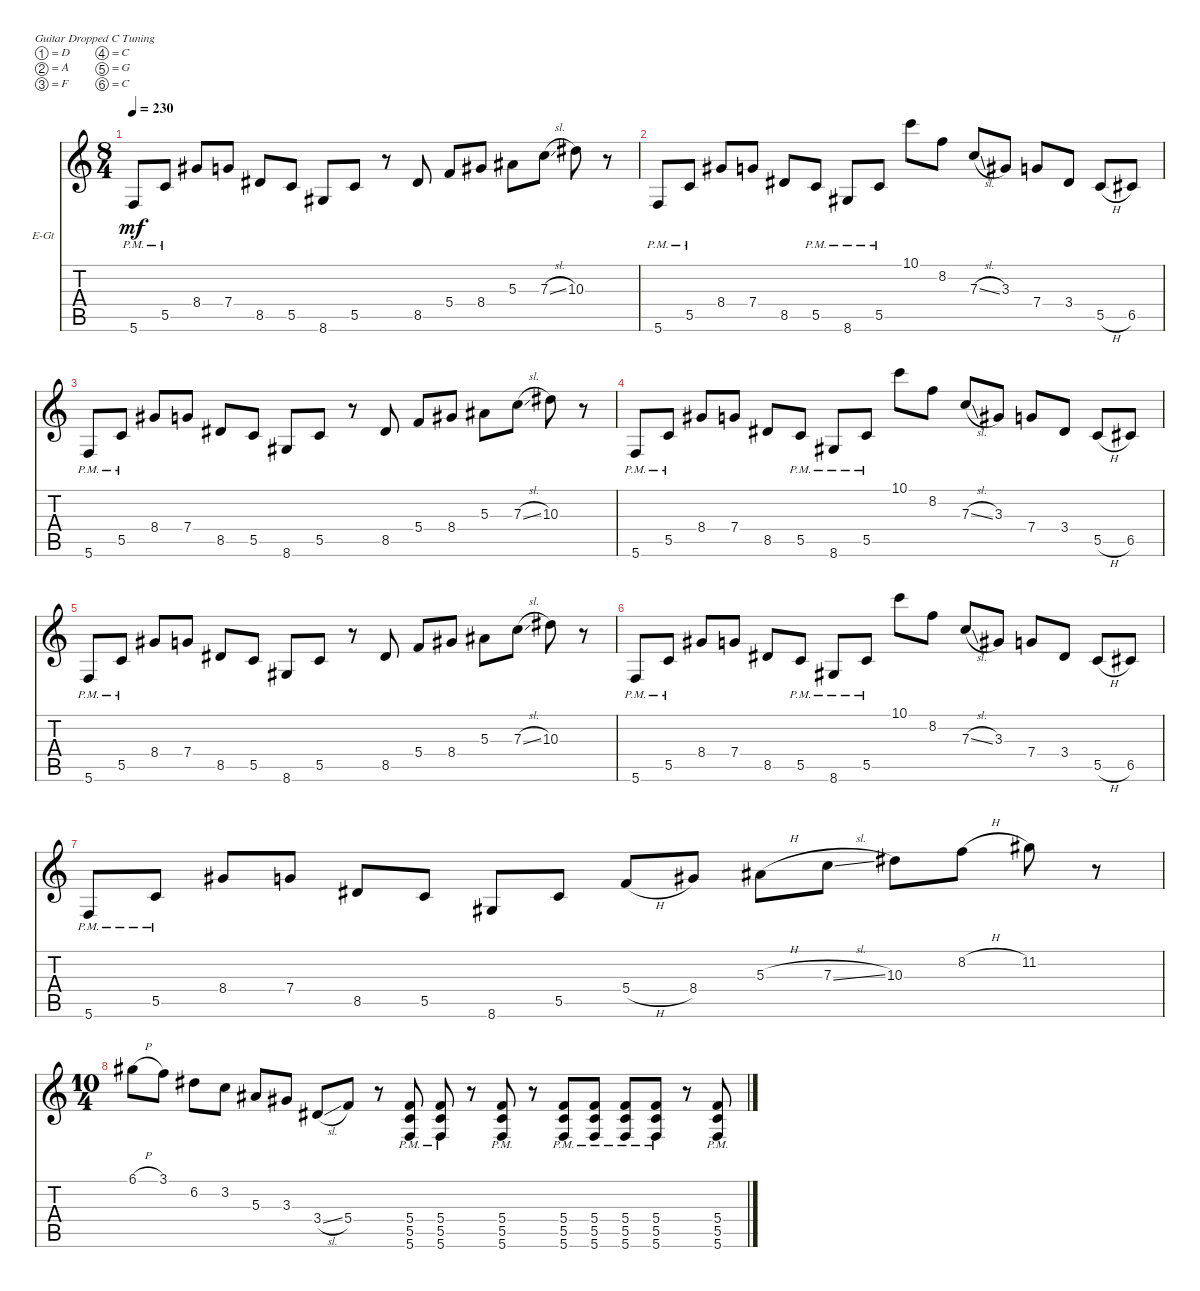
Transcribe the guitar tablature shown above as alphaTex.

\defaultSystemsLayout 4
\bracketExtendMode nobrackets
\firstSystemTrackNameOrientation horizontal
\otherSystemsTrackNameOrientation horizontal
\track ("Gajic" "E-Gt") {instrument distortionguitar}
\staff {score tabs}
\tuning (D4 A3 F3 C3 G2 C2)
\ts (8 4)
\tempo 230
\clef g2
\ks c
5.6{pm}.8{dy mf} 5.5{pm}.8 8.4.8 7.4.8 8.5.8 5.5.8 8.6.8 5.5.8 r.8 8.5.8 5.4.8 8.4.8 5.3.8 7.3{sl}.8 10.3.8 r.8 |
5.6{pm}.8 5.5{pm}.8 8.4.8 7.4.8 8.5.8 5.5{pm}.8 8.6{pm}.8 5.5{pm}.8 10.1.8 8.2.8 7.3{sl}.8 3.3.8 7.4.8 3.4.8 5.5{h}.8 6.5.8 |
5.6{pm}.8 5.5{pm}.8 8.4.8 7.4.8 8.5.8 5.5.8 8.6.8 5.5.8 r.8 8.5.8 5.4.8 8.4.8 5.3.8 7.3{sl}.8 10.3.8 r.8 |
5.6{pm}.8 5.5{pm}.8 8.4.8 7.4.8 8.5.8 5.5{pm}.8 8.6{pm}.8 5.5{pm}.8 10.1.8 8.2.8 7.3{sl}.8 3.3.8 7.4.8 3.4.8 5.5{h}.8 6.5.8 |
5.6{pm}.8 5.5{pm}.8 8.4.8 7.4.8 8.5.8 5.5.8 8.6.8 5.5.8 r.8 8.5.8 5.4.8 8.4.8 5.3.8 7.3{sl}.8 10.3.8 r.8 |
5.6{pm}.8 5.5{pm}.8 8.4.8 7.4.8 8.5.8 5.5{pm}.8 8.6{pm}.8 5.5{pm}.8 10.1.8 8.2.8 7.3{sl}.8 3.3.8 7.4.8 3.4.8 5.5{h}.8 6.5.8 |
5.6{pm}.8 5.5{pm}.8 8.4.8 7.4.8 8.5.8 5.5.8 8.6.8 5.5.8 5.4{h}.8 8.4.8 5.3{h}.8 7.3{sl}.8 10.3.8 8.2{h}.8 11.2.8 r.8 |
\ts (10 4)
6.1{h}.8 3.1.8 6.2.8 3.2.8 5.3.8 3.3.8 3.4{sl}.8 5.4.8 r.8 (5.6{pm} 5.5{pm} 5.4{pm}).8 (5.6{pm} 5.4{pm} 5.5{pm}).8 r.8 (5.6{pm} 5.4{pm} 5.5{pm}).8 r.8 (5.6{pm} 5.5{pm} 5.4{pm}).8 (5.6{pm} 5.4{pm} 5.5{pm}).8 (5.6{pm} 5.5{pm} 5.4{pm}).8 (5.6{pm} 5.4{pm} 5.5{pm}).8 r.8 (5.5{pm} 5.6{pm} 5.4{pm}).8
